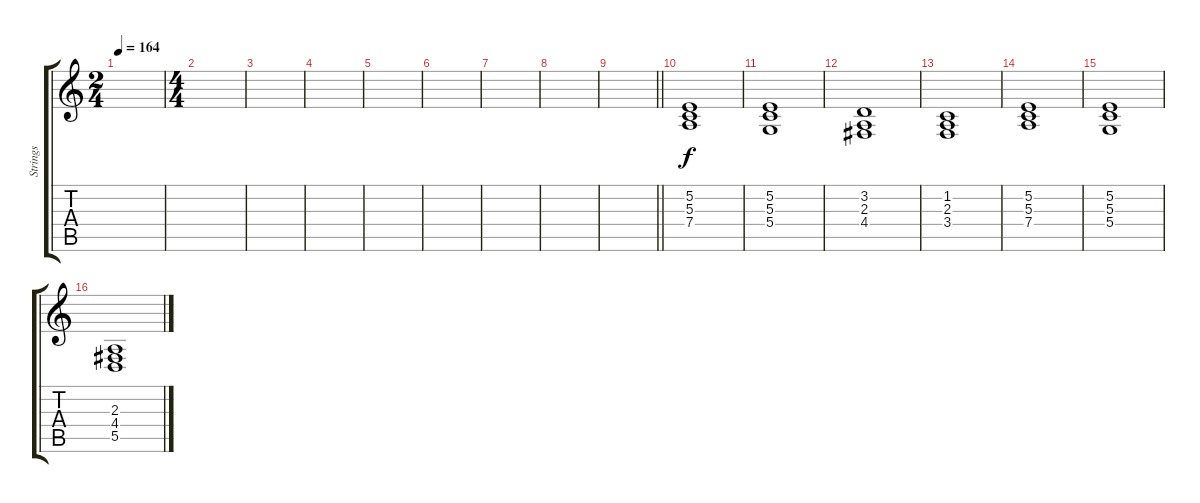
\track ("Strings" "Strings") {instrument stringensemble1}
\staff {score tabs}
\tuning (E4 B3 G3 D3 A2 E2) {hide}
\ts (2 4)
\tempo 164
\clef g2
\ks c
|
\ts (4 4)
|
|
|
|
|
|
|
\barLineRight lightlight
|
(5.2 5.3 7.4).1 |
(5.2 5.3 5.4).1 |
(3.2 2.3 4.4).1 |
(1.2 2.3 3.4).1 |
(5.2 5.3 7.4).1 |
(5.2 5.3 5.4).1 |
(2.3 4.4 5.5).1
